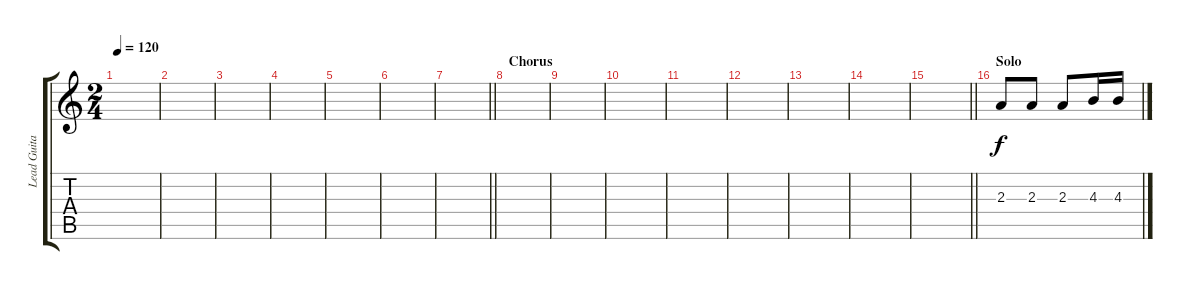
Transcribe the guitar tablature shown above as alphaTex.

\track ("Lead Guitar" "Lead Guita") {instrument acousticguitarsteel}
\staff {score tabs}
\tuning (E4 B3 G3 D3 A2 E2) {hide}
\ts (2 4)
\tempo 120
\clef g2
\ks c
|
|
|
|
|
|
\barLineRight lightlight
|
\section ("" "Chorus")
|
|
|
|
|
|
|
\barLineRight lightlight
|
\section ("" "Solo")
2.3.8 2.3.8 2.3.8 4.3.16 4.3.16
